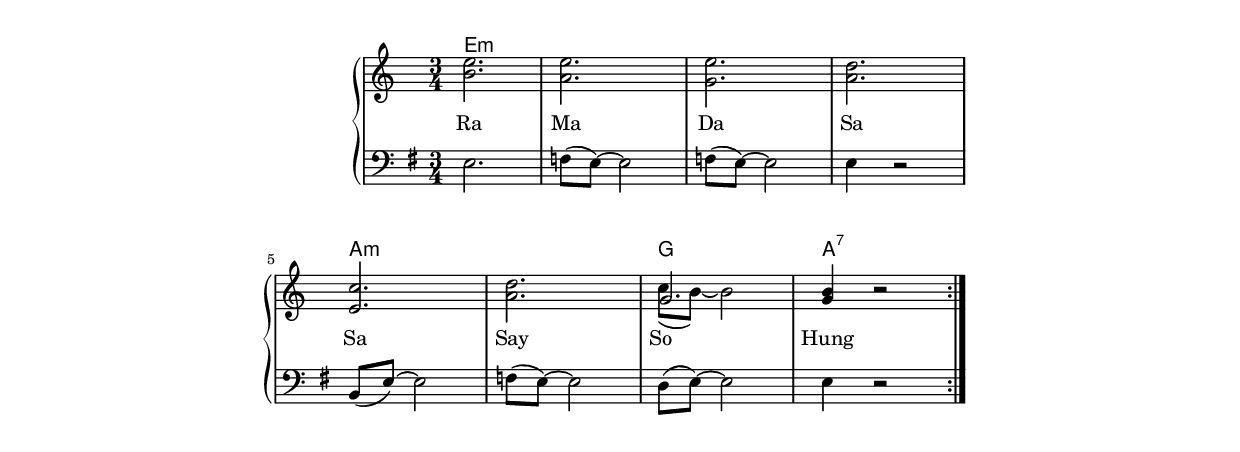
\version "2.19.45"
\paper {
	line-width = 4.6\in
}

melody = \relative c'' {
  \clef treble
  \key c \major
  \time 3/4
  \set Score.voltaSpannerDuration = #(ly:make-moment 4/4)
	\new Voice = "words" {
		\repeat volta 2 {
		 <b e>2. | <a e'>| <g e'>| <a d> |
		 <e c'> | <a d> | 
		 <<
      {
        \voiceOne
        g2.  
      }
      \new Voice {
        \voiceTwo
        c8( b8)~ b2
      }
    >>
    \oneVoice| <g b>4 r2 |
		}
	}
}

countermelodies = \relative c'' {
  \clef bass
  \key g \major
  \time 3/4
  \set Score.voltaSpannerDuration = #(ly:make-moment 4/4)
	\new Voice = "words" {
		\repeat volta 2 {
		 e,,2. | f8( e)~ e2 | f8( e)~ e2 | e4 r2
		 b8( e)~ e2 | f8( e)~ e2 | d8( e)~ e2 | e4 r2
		}
	}
}

text =  \lyricmode {
	Ra Ma Da Sa
	Sa Say So__ Hung
}

harmonies = \chordmode {
\set noChordSymbol = "" 
 e2.:m | e:m | e:m | e:m |
 a:m | a:m | g | a:7 |
}

\score {
  <<
    \new ChordNames {
      \set chordChanges = ##t
      \harmonies
    }
    \new PianoStaff  <<
    \new Staff = "voice" \melody
    \new Lyrics \lyricsto "words" \text
    \new Staff = "countermelodies" \countermelodies
  	>>
  >>
  \layout { 
   #(layout-set-staff-size 16)
   \context { \ChordNames
     \override ChordName #'font-size = #1
  	} 
  }
  \midi { 
  	\tempo 4 = 116
  }
}